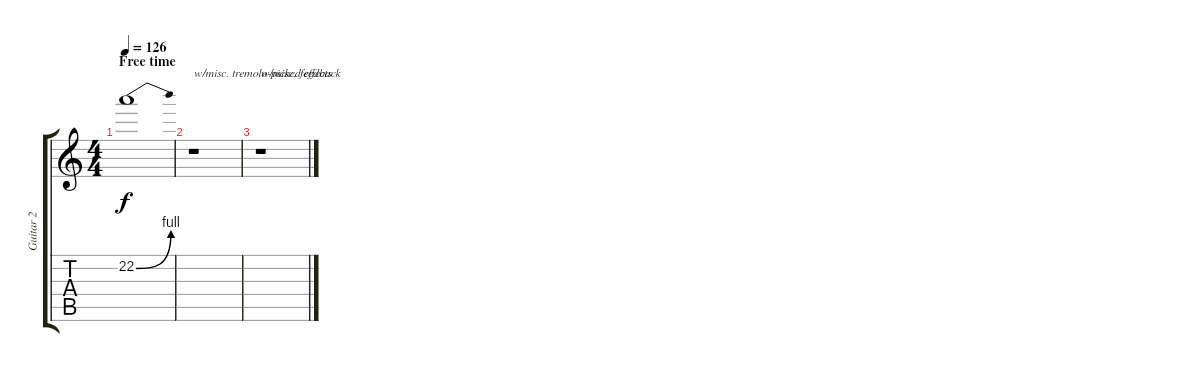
\track ("Guitar 2" "Guitar 2") {instrument distortionguitar}
\staff {score tabs}
\tuning (E4 B3 G3 D3 A2 E2) {hide}
\ts (4 4)
\section ("" "Free time")
\tempo 126
\clef g2
\ks c
22.2{be (bend 0 0 60 4)}.1{dy f} |
r.1{txt "w/misc. tremolo-picked effects"} |
r.1{txt "w/misc. feedback"}
